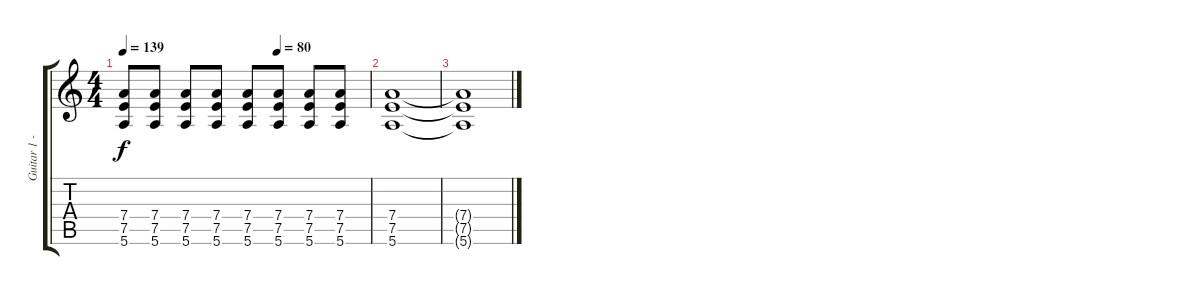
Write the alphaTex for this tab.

\track ("Guitar 1 - Dist" "Guitar 1 -") {instrument distortionguitar}
\staff {score tabs}
\tuning (E4 B3 G3 D3 A2 E2) {hide}
\ts (4 4)
\tempo 139
\tempo (80 0.625)
\clef g2
\ks c
(7.4 7.5 5.6).8{dy f} (7.4 7.5 5.6).8 (7.4 7.5 5.6).8 (7.4 7.5 5.6).8 (7.4 7.5 5.6).8 (7.4 7.5 5.6).8 (7.4 7.5 5.6).8 (7.4 7.5 5.6).8 |
(7.4 7.5 5.6).1 |
(7.4{t} 7.5{t} 5.6{t}).1
